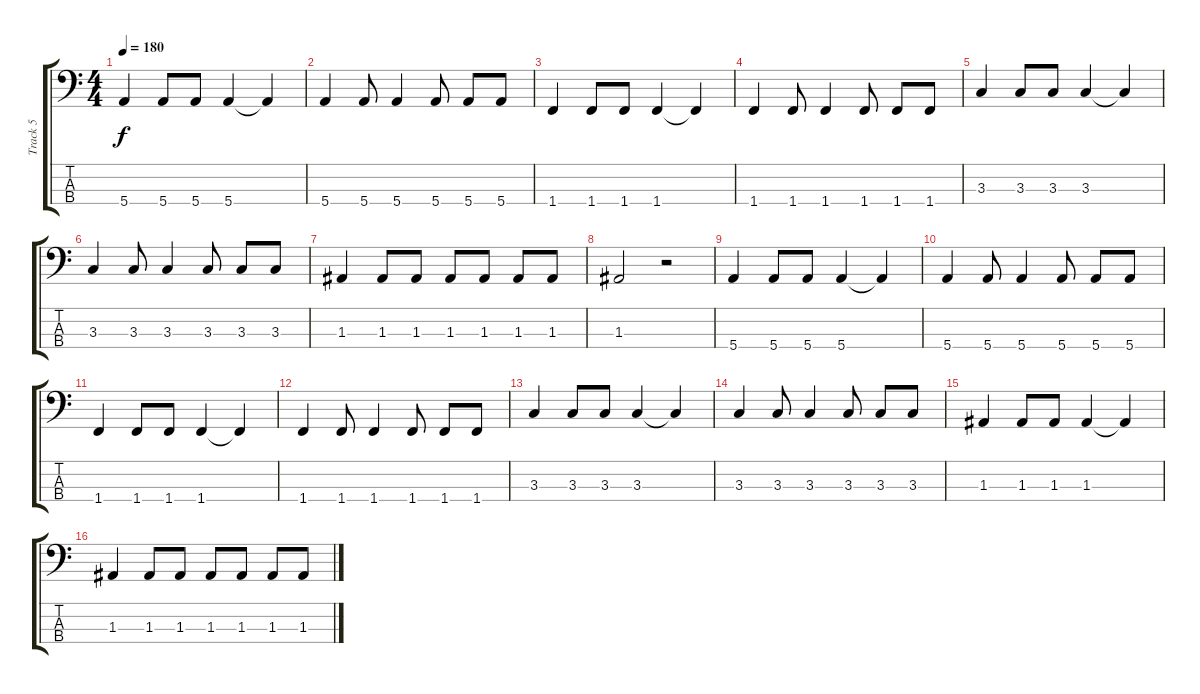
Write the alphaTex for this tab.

\track ("Track 5" "Track 5") {instrument electricbassfinger}
\staff {score tabs}
\tuning (G2 D2 A1 E1) {hide}
\ts (4 4)
\tempo 180
\clef f4
\ks c
5.4.4{dy f} 5.4.8 5.4.8 5.4.4 5.4{t}.4 |
5.4.4 5.4.8 5.4.4 5.4.8 5.4.8 5.4.8 |
1.4.4 1.4.8 1.4.8 1.4.4 1.4{t}.4 |
1.4.4 1.4.8 1.4.4 1.4.8 1.4.8 1.4.8 |
3.3.4 3.3.8 3.3.8 3.3.4 3.3{t}.4 |
3.3.4 3.3.8 3.3.4 3.3.8 3.3.8 3.3.8 |
1.3.4 1.3.8 1.3.8 1.3.8 1.3.8 1.3.8 1.3.8 |
1.3.2 r.2 |
5.4.4 5.4.8 5.4.8 5.4.4 5.4{t}.4 |
5.4.4 5.4.8 5.4.4 5.4.8 5.4.8 5.4.8 |
1.4.4 1.4.8 1.4.8 1.4.4 1.4{t}.4 |
1.4.4 1.4.8 1.4.4 1.4.8 1.4.8 1.4.8 |
3.3.4 3.3.8 3.3.8 3.3.4 3.3{t}.4 |
3.3.4 3.3.8 3.3.4 3.3.8 3.3.8 3.3.8 |
1.3.4 1.3.8 1.3.8 1.3.4 1.3{t}.4 |
1.3.4 1.3.8 1.3.8 1.3.8 1.3.8 1.3.8 1.3.8
